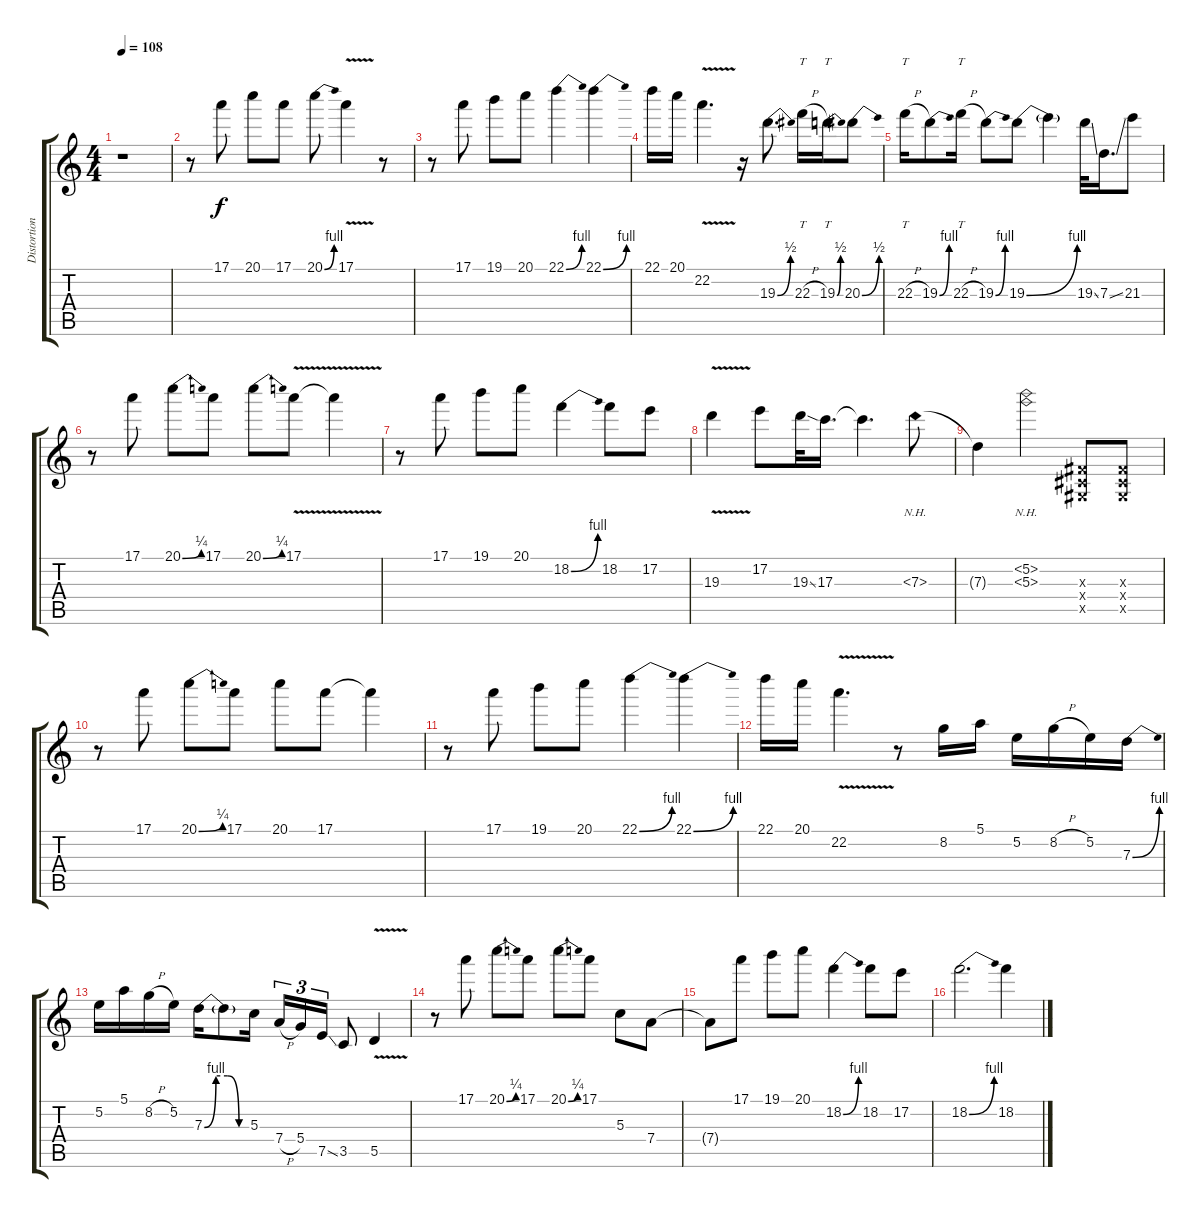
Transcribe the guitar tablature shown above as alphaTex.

\track ("Distortion Guitar 2" "Distortion") {instrument distortionguitar}
\staff {score tabs}
\tuning (E4 B3 G3 D3 A2 E2) {hide}
\ts (4 4)
\tempo 108
\clef g2
\ks c
r.1{dy f} |
r.8 17.1.8 20.1.8 17.1.8 20.1{be (bend 0 0 60 4)}.8 17.1{v}.4 r.8 |
r.8 17.1.8 19.1.8 20.1.8 22.1{be (bend 0 0 60 4)}.4 22.1{be (bend 0 0 60 4)}.4 |
22.1.16 20.1.16 22.2{v}.4{d} r.16 19.3{be (bend 0 0 60 2)}.8{d} 22.3{h}.16{tt} 19.3{be (bend 0 0 60 2)}.16{tt} 20.3{be (bend 0 0 60 2)}.8 |
22.3{h}.16{tt} 19.3{be (bend 0 0 60 4)}.8 22.3{h}.16{tt} 19.3{be (bend 0 0 60 4)}.8 19.3{be (bend 0 0 60 4)}.8 19.3{t}.4 19.3{ss}.32 7.3{ss}.16{d} 21.3.8 |
r.8 17.1.8 20.1{be (bend 0 0 60 1)}.8 17.1.8 20.1{be (bend 0 0 60 1)}.8 17.1{v}.8 17.1{t}.4 |
r.8 17.1.8 19.1.8 20.1.8 18.2{be (bend 0 0 60 4)}.4 18.2.8 17.2.8 |
19.3{v}.4 17.2.8 19.3{ss}.32 17.3.16{d} 17.3{t}.4{d} 7.3{nh}.8 |
7.3{t}.4 (5.2{nh} 5.3{nh}).2 (-1.3{x} -1.4{x} -1.5{x}).8 (-1.3{x} -1.4{x} -1.5{x}).8 |
r.8 17.1.8 20.1{be (bend 0 0 60 1)}.8 17.1.8 20.1.8 17.1.8 17.1{t}.4 |
r.8 17.1.8 19.1.8 20.1.8 22.1{be (bend 0 0 60 4)}.4 22.1{be (bend 0 0 60 4)}.4 |
22.1.16 20.1.16 22.2{v}.4{d} r.8 8.2.16 5.1.16 5.2.16 8.2{h}.16 5.2.16 7.3{be (bend 0 0 60 4)}.16 |
5.2.16 5.1.16 8.2{h}.16 5.2.16 7.3{be (custom 0 0 15 4 30 4 45 0 60 0)}.16 7.3{t}.8 5.3.16 7.4{h}.16{tu (3 2)} 5.4.16{tu (3 2)} 7.5{ss}.16{tu (3 2)} 3.5.8 5.5{v}.4 |
r.8 17.1.8 20.1{be (bend 0 0 60 1)}.8 17.1.8 20.1{be (bend 0 0 60 1)}.8 17.1.8 5.3.8 7.4.8 |
7.4{t}.8 17.1.8 19.1.8 20.1.8 18.2{be (bend 0 0 60 4)}.4 18.2.8 17.2.8 |
18.2{be (bend 0 0 60 4)}.2{d} 18.2.4
